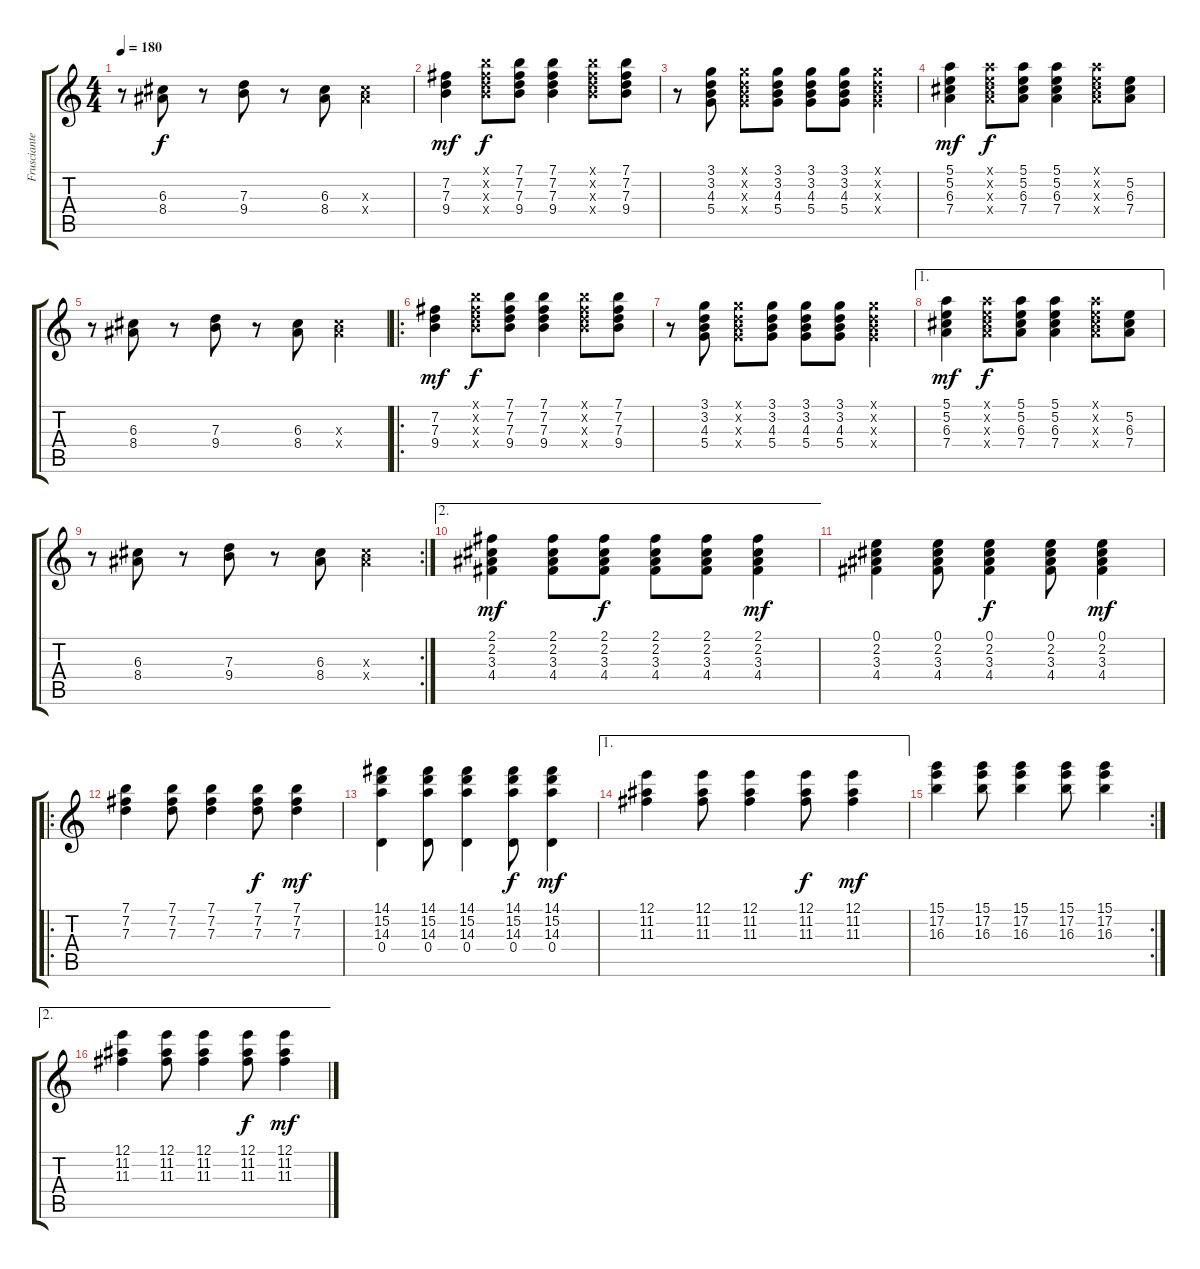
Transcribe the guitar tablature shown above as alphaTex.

\track ("Frusciante" "Frusciante") {instrument electricguitarclean}
\staff {score tabs}
\tuning (E4 B3 G3 D3 A2 E2) {hide}
\ts (4 4)
\tempo 180
\clef g2
\ks c
r.8{dy f} (6.3 8.4).8 r.8 (7.3 9.4).8 r.8 (6.3 8.4).8 (6.3{x} 8.4{x}).4 |
(7.2 7.3 9.4).4{dy mf} (7.1{x} 7.2{x} 7.3{x} 9.4{x}).8{dy f} (7.1 7.2 7.3 9.4).8 (7.1 7.2 7.3 9.4).4 (7.1{x} 7.2{x} 7.3{x} 9.4{x}).8 (7.1 7.2 7.3 9.4).8 |
r.8 (3.1 3.2 4.3 5.4).8 (3.1{x} 3.2{x} 4.3{x} 5.4{x}).8 (3.1 3.2 4.3 5.4).8 (3.1 3.2 4.3 5.4).8 (3.1 3.2 4.3 5.4).8 (3.1{x} 3.2{x} 4.3{x} 5.4{x}).4 |
(5.1 5.2 6.3 7.4).4{dy mf} (5.1{x} 5.2{x} 6.3{x} 7.4{x}).8{dy f} (5.1 5.2 6.3 7.4).8 (5.1 5.2 6.3 7.4).4 (5.1{x} 5.2{x} 6.3{x} 7.4{x}).8 (5.2 6.3 7.4).8 |
r.8 (6.3 8.4).8 r.8 (7.3 9.4).8 r.8 (6.3 8.4).8 (6.3{x} 8.4{x}).4 |
\ro
(7.2 7.3 9.4).4{dy mf} (7.1{x} 7.2{x} 7.3{x} 9.4{x}).8{dy f} (7.1 7.2 7.3 9.4).8 (7.1 7.2 7.3 9.4).4 (7.1{x} 7.2{x} 7.3{x} 9.4{x}).8 (7.1 7.2 7.3 9.4).8 |
r.8 (3.1 3.2 4.3 5.4).8 (3.1{x} 3.2{x} 4.3{x} 5.4{x}).8 (3.1 3.2 4.3 5.4).8 (3.1 3.2 4.3 5.4).8 (3.1 3.2 4.3 5.4).8 (3.1{x} 3.2{x} 4.3{x} 5.4{x}).4 |
\ae 1
(5.1 5.2 6.3 7.4).4{dy mf} (5.1{x} 5.2{x} 6.3{x} 7.4{x}).8{dy f} (5.1 5.2 6.3 7.4).8 (5.1 5.2 6.3 7.4).4 (5.1{x} 5.2{x} 6.3{x} 7.4{x}).8 (5.2 6.3 7.4).8 |
\rc 2
r.8 (6.3 8.4).8 r.8 (7.3 9.4).8 r.8 (6.3 8.4).8 (6.3{x} 8.4{x}).4 |
\ae 2
(2.1 2.2 3.3 4.4).4{dy mf} (2.1 2.2 3.3 4.4).8 (2.1 2.2 3.3 4.4).8{dy f} (2.1 2.2 3.3 4.4).8 (2.1 2.2 3.3 4.4).8 (2.1 2.2 3.3 4.4).4{dy mf} |
(0.1 2.2 3.3 4.4).4 (0.1 2.2 3.3 4.4).8 (0.1 2.2 3.3 4.4).4{dy f} (0.1 2.2 3.3 4.4).8 (0.1 2.2 3.3 4.4).4{dy mf} |
\ro
(7.1 7.2 7.3).4 (7.1 7.2 7.3).8 (7.1 7.2 7.3).4 (7.1 7.2 7.3).8{dy f} (7.1 7.2 7.3).4{dy mf} |
(14.1 15.2 14.3 0.4).4 (14.1 15.2 14.3 0.4).8 (14.1 15.2 14.3 0.4).4 (14.1 15.2 14.3 0.4).8{dy f} (14.1 15.2 14.3 0.4).4{dy mf} |
\ae 1
(12.1 11.2 11.3).4 (12.1 11.2 11.3).8 (12.1 11.2 11.3).4 (12.1 11.2 11.3).8{dy f} (12.1 11.2 11.3).4{dy mf} |
\rc 2
(15.1 17.2 16.3).4 (15.1 17.2 16.3).8 (15.1 17.2 16.3).4 (15.1 17.2 16.3).8 (15.1 17.2 16.3).4 |
\ae 2
(12.1 11.2 11.3).4 (12.1 11.2 11.3).8 (12.1 11.2 11.3).4 (12.1 11.2 11.3).8{dy f} (12.1 11.2 11.3).4{dy mf}
